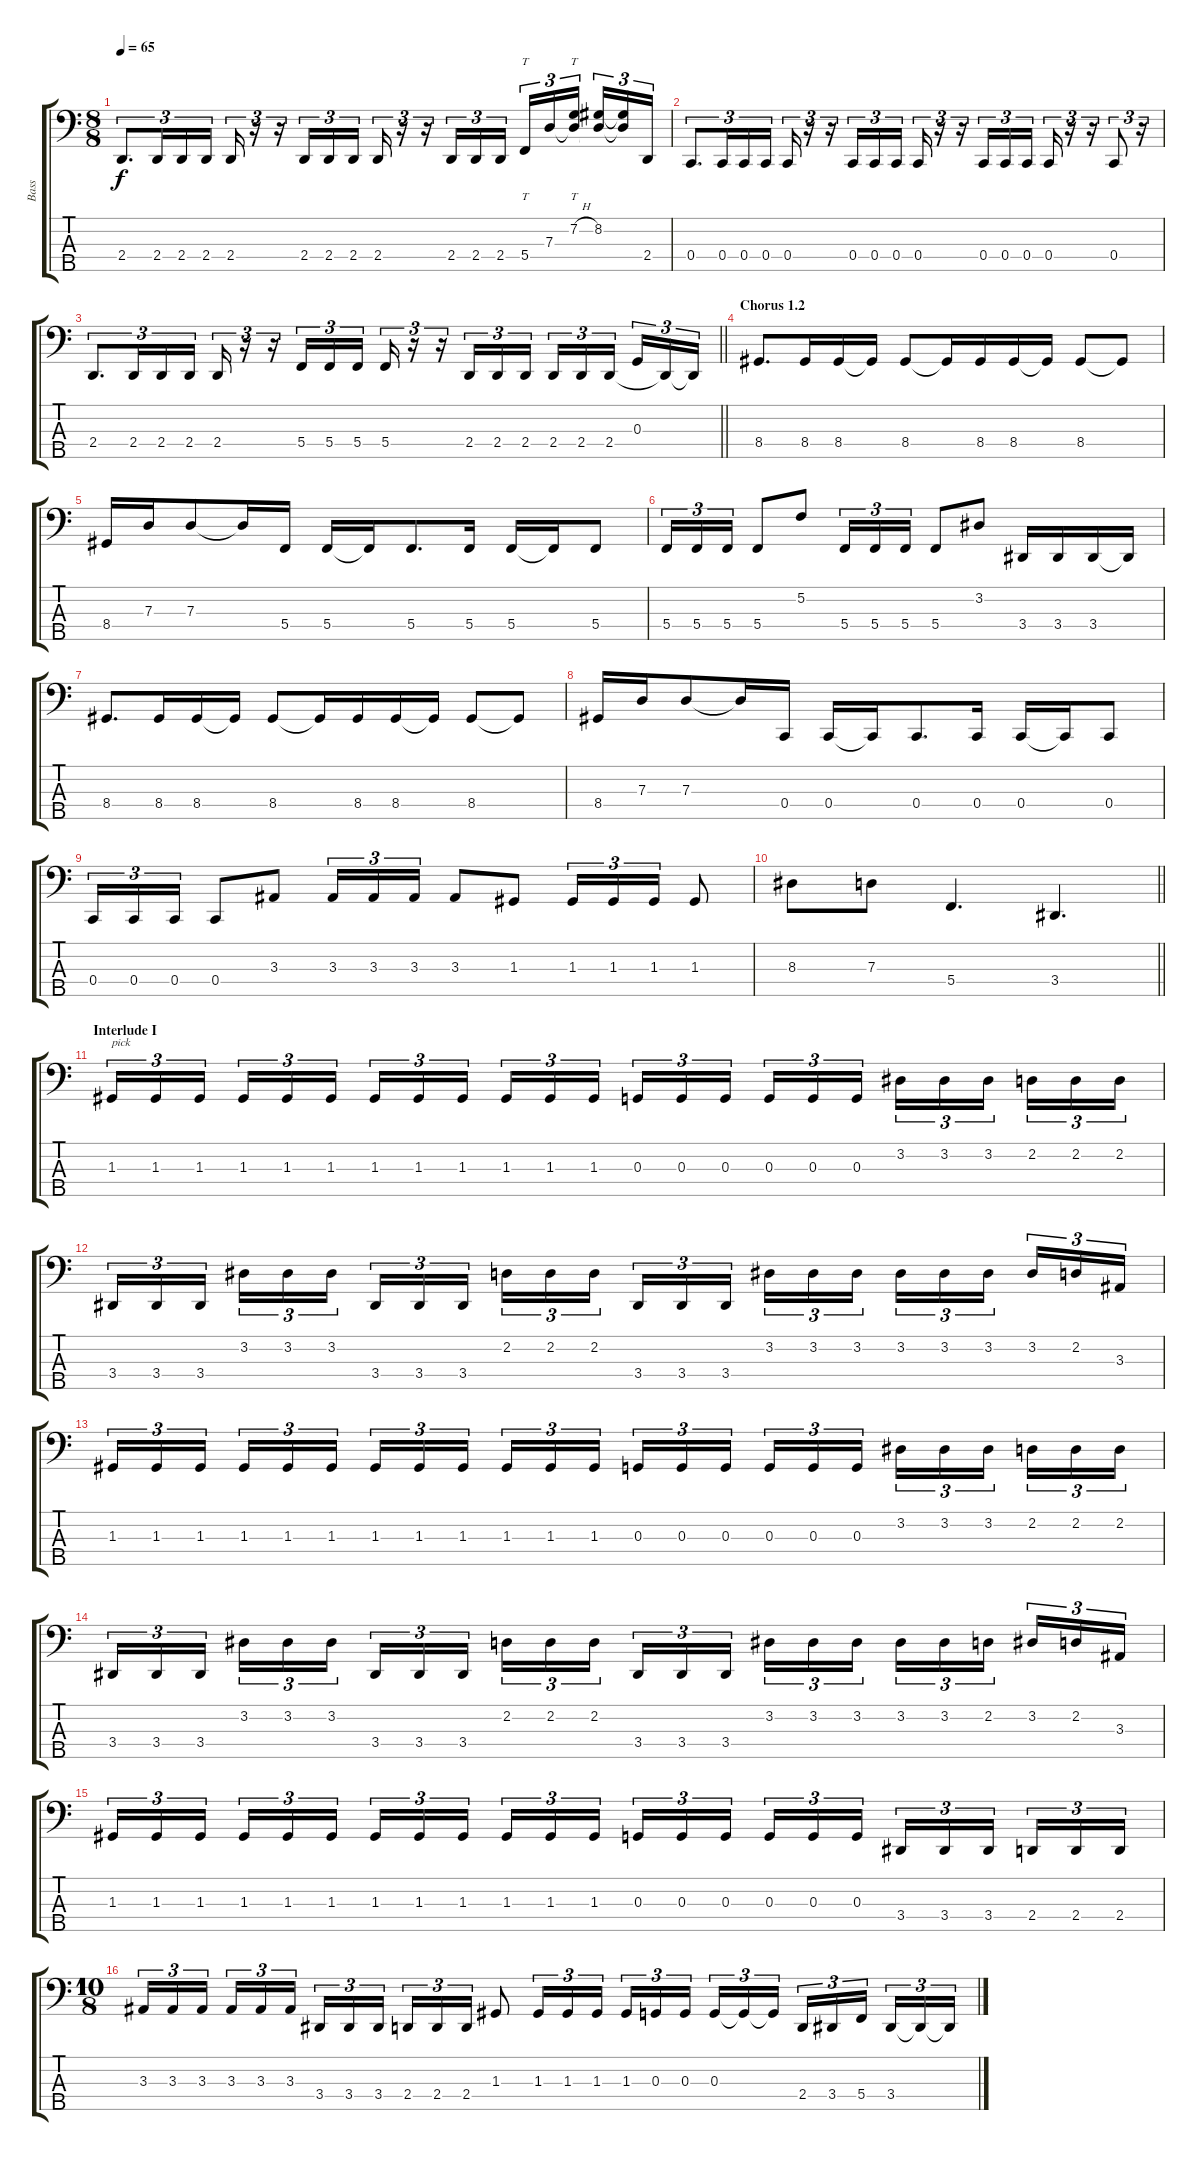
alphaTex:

\track ("Bass" "Bass") {instrument electricbasspick}
\staff {score tabs}
\tuning (F2 C2 G1 C1 A0) {hide}
\ts (8 8)
\tempo 65
\clef f4
\ks c
2.4.8{d tu (3 2) dy f} 2.4.16{tu (3 2)} 2.4.16{tu (3 2)} 2.4.16{tu (3 2)} 2.4.16{tu (3 2)} r.16{tu (3 2)} r.16{tu (3 2)} 2.4.16{tu (3 2)} 2.4.16{tu (3 2)} 2.4.16{tu (3 2)} 2.4.16{tu (3 2)} r.16{tu (3 2)} r.16{tu (3 2)} 2.4.16{tu (3 2)} 2.4.16{tu (3 2)} 2.4.16{tu (3 2)} 5.4.16{tt tu (3 2)} 7.3.16{tu (3 2)} (7.2{h} 7.3{t}).16{tt tu (3 2)} (8.2 7.3{t}).16{tu (3 2)} (8.2{t} 7.3{t}).16{tu (3 2)} 2.4.16{tu (3 2)} |
0.4.8{d tu (3 2)} 0.4.16{tu (3 2)} 0.4.16{tu (3 2)} 0.4.16{tu (3 2)} 0.4.16{tu (3 2)} r.16{tu (3 2)} r.16{tu (3 2)} 0.4.16{tu (3 2)} 0.4.16{tu (3 2)} 0.4.16{tu (3 2)} 0.4.16{tu (3 2)} r.16{tu (3 2)} r.16{tu (3 2)} 0.4.16{tu (3 2)} 0.4.16{tu (3 2)} 0.4.16{tu (3 2)} 0.4.16{tu (3 2)} r.16{tu (3 2)} r.16{tu (3 2)} 0.4.8{tu (3 2)} r.16{tu (3 2)} |
\barLineRight lightlight
2.4.8{d tu (3 2)} 2.4.16{tu (3 2)} 2.4.16{tu (3 2)} 2.4.16{tu (3 2)} 2.4.16{tu (3 2)} r.16{tu (3 2)} r.16{tu (3 2)} 5.4.16{tu (3 2)} 5.4.16{tu (3 2)} 5.4.16{tu (3 2)} 5.4.16{tu (3 2)} r.16{tu (3 2)} r.16{tu (3 2)} 2.4.16{tu (3 2)} 2.4.16{tu (3 2)} 2.4.16{tu (3 2)} 2.4.16{tu (3 2)} 2.4.16{tu (3 2)} 2.4.16{tu (3 2)} 0.3.16{tu (3 2)} 2.4{t}.16{tu (3 2)} 2.4{t}.16{tu (3 2)} |
\section ("" "Chorus 1.2")
8.4.8{d} 8.4.16 8.4.16 8.4{t}.16 8.4.8 8.4{t}.16 8.4.16 8.4.16 8.4{t}.16 8.4.8 8.4{t}.8 |
8.4.16 7.3.16 7.3.8 7.3{t}.16 5.4.16 5.4.16 5.4{t}.16 5.4.8{d} 5.4.16 5.4.16 5.4{t}.16 5.4.8 |
5.4.16{tu (3 2)} 5.4.16{tu (3 2)} 5.4.16{tu (3 2)} 5.4.8 5.2.8 5.4.16{tu (3 2)} 5.4.16{tu (3 2)} 5.4.16{tu (3 2)} 5.4.8 3.2.8 3.4.16 3.4.16 3.4.16 3.4{t}.16 |
8.4.8{d} 8.4.16 8.4.16 8.4{t}.16 8.4.8 8.4{t}.16 8.4.16 8.4.16 8.4{t}.16 8.4.8 8.4{t}.8 |
8.4.16 7.3.16 7.3.8 7.3{t}.16 0.4.16 0.4.16 0.4{t}.16 0.4.8{d} 0.4.16 0.4.16 0.4{t}.16 0.4.8 |
0.4.16{tu (3 2)} 0.4.16{tu (3 2)} 0.4.16{tu (3 2)} 0.4.8 3.3.8 3.3.16{tu (3 2)} 3.3.16{tu (3 2)} 3.3.16{tu (3 2)} 3.3.8 1.3.8 1.3.16{tu (3 2)} 1.3.16{tu (3 2)} 1.3.16{tu (3 2)} 1.3.8 |
\barLineRight lightlight
8.3.8 7.3.8 5.4.4{d} 3.4.4{d} |
\section ("" "Interlude I")
1.3.16{tu (3 2) txt "pick"} 1.3.16{tu (3 2)} 1.3.16{tu (3 2)} 1.3.16{tu (3 2)} 1.3.16{tu (3 2)} 1.3.16{tu (3 2)} 1.3.16{tu (3 2)} 1.3.16{tu (3 2)} 1.3.16{tu (3 2)} 1.3.16{tu (3 2)} 1.3.16{tu (3 2)} 1.3.16{tu (3 2)} 0.3.16{tu (3 2)} 0.3.16{tu (3 2)} 0.3.16{tu (3 2)} 0.3.16{tu (3 2)} 0.3.16{tu (3 2)} 0.3.16{tu (3 2)} 3.2.16{tu (3 2)} 3.2.16{tu (3 2)} 3.2.16{tu (3 2)} 2.2.16{tu (3 2)} 2.2.16{tu (3 2)} 2.2.16{tu (3 2)} |
3.4.16{tu (3 2)} 3.4.16{tu (3 2)} 3.4.16{tu (3 2)} 3.2.16{tu (3 2)} 3.2.16{tu (3 2)} 3.2.16{tu (3 2)} 3.4.16{tu (3 2)} 3.4.16{tu (3 2)} 3.4.16{tu (3 2)} 2.2.16{tu (3 2)} 2.2.16{tu (3 2)} 2.2.16{tu (3 2)} 3.4.16{tu (3 2)} 3.4.16{tu (3 2)} 3.4.16{tu (3 2)} 3.2.16{tu (3 2)} 3.2.16{tu (3 2)} 3.2.16{tu (3 2)} 3.2.16{tu (3 2)} 3.2.16{tu (3 2)} 3.2.16{tu (3 2)} 3.2.16{tu (3 2)} 2.2.16{tu (3 2)} 3.3.16{tu (3 2)} |
1.3.16{tu (3 2)} 1.3.16{tu (3 2)} 1.3.16{tu (3 2)} 1.3.16{tu (3 2)} 1.3.16{tu (3 2)} 1.3.16{tu (3 2)} 1.3.16{tu (3 2)} 1.3.16{tu (3 2)} 1.3.16{tu (3 2)} 1.3.16{tu (3 2)} 1.3.16{tu (3 2)} 1.3.16{tu (3 2)} 0.3.16{tu (3 2)} 0.3.16{tu (3 2)} 0.3.16{tu (3 2)} 0.3.16{tu (3 2)} 0.3.16{tu (3 2)} 0.3.16{tu (3 2)} 3.2.16{tu (3 2)} 3.2.16{tu (3 2)} 3.2.16{tu (3 2)} 2.2.16{tu (3 2)} 2.2.16{tu (3 2)} 2.2.16{tu (3 2)} |
3.4.16{tu (3 2)} 3.4.16{tu (3 2)} 3.4.16{tu (3 2)} 3.2.16{tu (3 2)} 3.2.16{tu (3 2)} 3.2.16{tu (3 2)} 3.4.16{tu (3 2)} 3.4.16{tu (3 2)} 3.4.16{tu (3 2)} 2.2.16{tu (3 2)} 2.2.16{tu (3 2)} 2.2.16{tu (3 2)} 3.4.16{tu (3 2)} 3.4.16{tu (3 2)} 3.4.16{tu (3 2)} 3.2.16{tu (3 2)} 3.2.16{tu (3 2)} 3.2.16{tu (3 2)} 3.2.16{tu (3 2)} 3.2.16{tu (3 2)} 2.2.16{tu (3 2)} 3.2.16{tu (3 2)} 2.2.16{tu (3 2)} 3.3.16{tu (3 2)} |
1.3.16{tu (3 2)} 1.3.16{tu (3 2)} 1.3.16{tu (3 2)} 1.3.16{tu (3 2)} 1.3.16{tu (3 2)} 1.3.16{tu (3 2)} 1.3.16{tu (3 2)} 1.3.16{tu (3 2)} 1.3.16{tu (3 2)} 1.3.16{tu (3 2)} 1.3.16{tu (3 2)} 1.3.16{tu (3 2)} 0.3.16{tu (3 2)} 0.3.16{tu (3 2)} 0.3.16{tu (3 2)} 0.3.16{tu (3 2)} 0.3.16{tu (3 2)} 0.3.16{tu (3 2)} 3.4.16{tu (3 2)} 3.4.16{tu (3 2)} 3.4.16{tu (3 2)} 2.4.16{tu (3 2)} 2.4.16{tu (3 2)} 2.4.16{tu (3 2)} |
\ts (10 8)
3.3.16{tu (3 2)} 3.3.16{tu (3 2)} 3.3.16{tu (3 2)} 3.3.16{tu (3 2)} 3.3.16{tu (3 2)} 3.3.16{tu (3 2)} 3.4.16{tu (3 2)} 3.4.16{tu (3 2)} 3.4.16{tu (3 2)} 2.4.16{tu (3 2)} 2.4.16{tu (3 2)} 2.4.16{tu (3 2)} 1.3.8 1.3.16{tu (3 2)} 1.3.16{tu (3 2)} 1.3.16{tu (3 2)} 1.3.16{tu (3 2)} 0.3.16{tu (3 2)} 0.3.16{tu (3 2)} 0.3.16{tu (3 2)} 0.3{t}.16{tu (3 2)} 0.3{t}.16{tu (3 2)} 2.4.16{tu (3 2)} 3.4.16{tu (3 2)} 5.4.16{tu (3 2)} 3.4.16{tu (3 2)} 3.4{t}.16{tu (3 2)} 3.4{t}.16{tu (3 2)}
